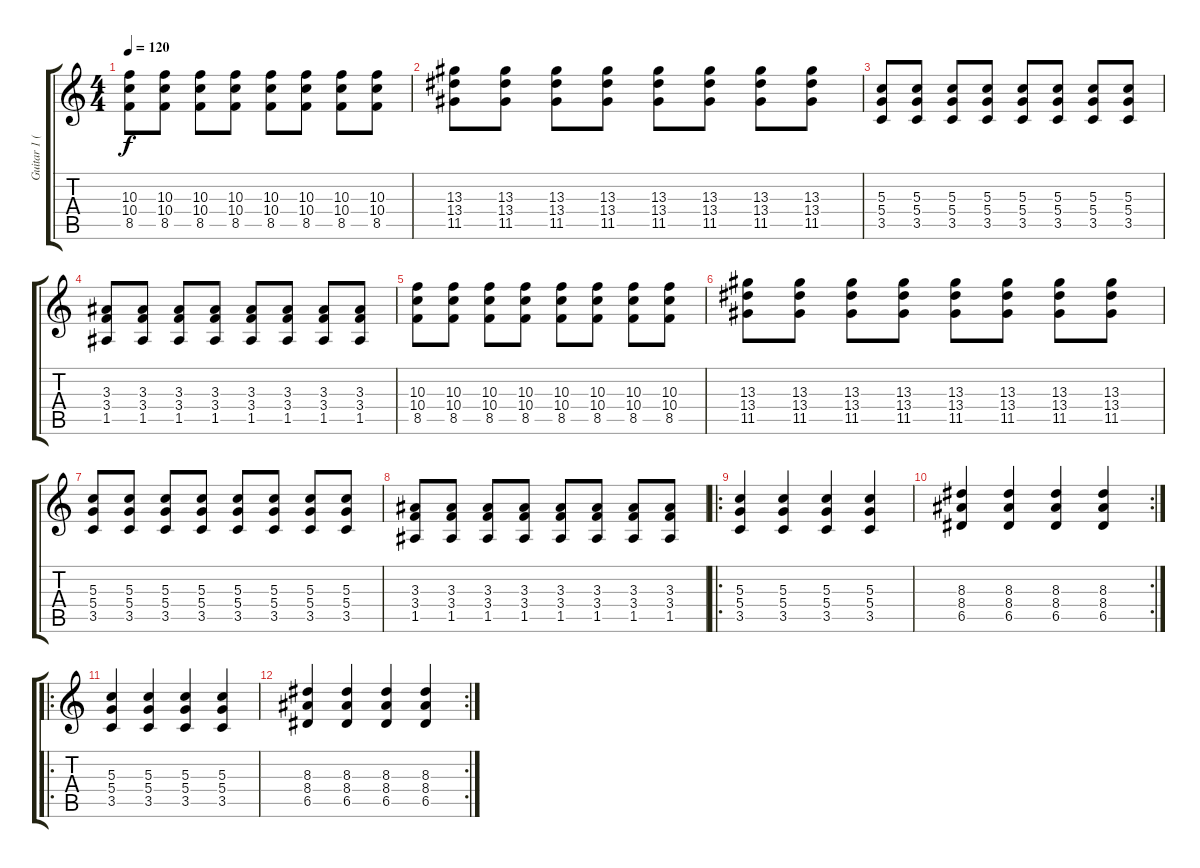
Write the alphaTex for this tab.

\track ("Guitar 1 (R)" "Guitar 1 (") {instrument overdrivenguitar}
\staff {score tabs}
\tuning (E4 B3 G3 D3 A2 E2) {hide}
\ts (4 4)
\tempo 120
\clef g2
\ks c
(10.3 10.4 8.5).8{dy f volume 16} (10.3 10.4 8.5).8 (10.3 10.4 8.5).8 (10.3 10.4 8.5).8 (10.3 10.4 8.5).8 (10.3 10.4 8.5).8 (10.3 10.4 8.5).8 (10.3 10.4 8.5).8 |
(13.3 13.4 11.5).8 (13.3 13.4 11.5).8 (13.3 13.4 11.5).8 (13.3 13.4 11.5).8 (13.3 13.4 11.5).8 (13.3 13.4 11.5).8 (13.3 13.4 11.5).8 (13.3 13.4 11.5).8 |
(5.3 5.4 3.5).8 (5.3 5.4 3.5).8 (5.3 5.4 3.5).8 (5.3 5.4 3.5).8 (5.3 5.4 3.5).8 (5.3 5.4 3.5).8 (5.3 5.4 3.5).8 (5.3 5.4 3.5).8 |
(3.3 3.4 1.5).8 (3.3 3.4 1.5).8 (3.3 3.4 1.5).8 (3.3 3.4 1.5).8 (3.3 3.4 1.5).8 (3.3 3.4 1.5).8 (3.3 3.4 1.5).8 (3.3 3.4 1.5).8 |
(10.3 10.4 8.5).8 (10.3 10.4 8.5).8 (10.3 10.4 8.5).8 (10.3 10.4 8.5).8 (10.3 10.4 8.5).8 (10.3 10.4 8.5).8 (10.3 10.4 8.5).8 (10.3 10.4 8.5).8 |
(13.3 13.4 11.5).8 (13.3 13.4 11.5).8 (13.3 13.4 11.5).8 (13.3 13.4 11.5).8 (13.3 13.4 11.5).8 (13.3 13.4 11.5).8 (13.3 13.4 11.5).8 (13.3 13.4 11.5).8 |
(5.3 5.4 3.5).8 (5.3 5.4 3.5).8 (5.3 5.4 3.5).8 (5.3 5.4 3.5).8 (5.3 5.4 3.5).8 (5.3 5.4 3.5).8 (5.3 5.4 3.5).8 (5.3 5.4 3.5).8 |
(3.3 3.4 1.5).8 (3.3 3.4 1.5).8 (3.3 3.4 1.5).8 (3.3 3.4 1.5).8 (3.3 3.4 1.5).8 (3.3 3.4 1.5).8 (3.3 3.4 1.5).8 (3.3 3.4 1.5).8 |
\ro
(5.3 5.4 3.5).4 (5.3 5.4 3.5).4 (5.3 5.4 3.5).4 (5.3 5.4 3.5).4 |
\rc 2
(8.3 8.4 6.5).4 (8.3 8.4 6.5).4 (8.3 8.4 6.5).4 (8.3 8.4 6.5).4 |
\ro
(5.3 5.4 3.5).4 (5.3 5.4 3.5).4 (5.3 5.4 3.5).4 (5.3 5.4 3.5).4 |
\rc 2
(8.3 8.4 6.5).4 (8.3 8.4 6.5).4 (8.3 8.4 6.5).4 (8.3 8.4 6.5).4
